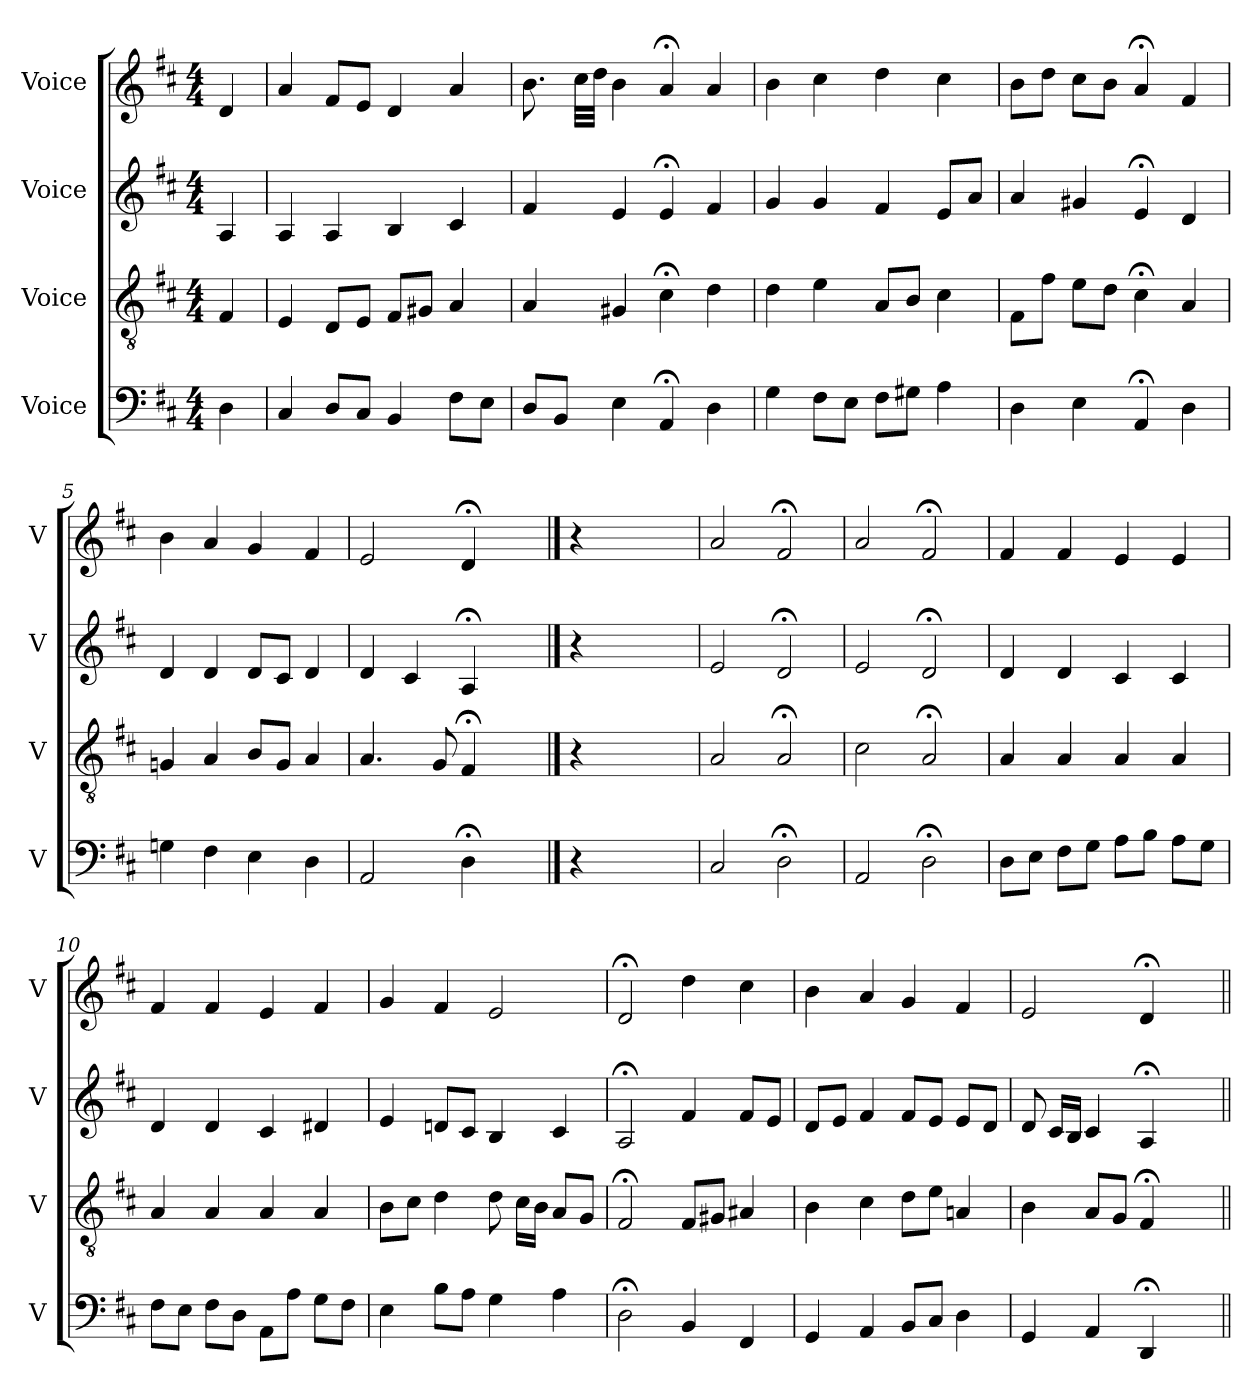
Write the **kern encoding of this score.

**kern	**kern	**kern	**kern
*part4	*part3	*part2	*part1
*staff4	*staff3	*staff2	*staff1
*I"Voice	*I"Voice	*I"Voice	*I"Voice
*I'V	*I'V	*I'V	*I'V
*clefF4	*clefGv2	*clefG2	*clefG2
*k[f#c#]	*k[f#c#]	*k[f#c#]	*k[f#c#]
*M4/4	*M4/4	*M4/4	*M4/4
*MM100	*MM100	*MM100	*MM100
=	=	=	=
4D\	4F#/	4A/	4d/
=1	=1	=1	=1
4C#/	4E/	4A/	4a/
8D/L	8D/L	4A/	8f#/L
8C#/J	8E/J	.	8e/J
4BB/	8F#/L	4B/	4d/
.	8G#X/J	.	.
8F#\L	4A/	4c#/	4a/
8E\J	.	.	.
=2	=2	=2	=2
8D/L	4A/	4f#/	8.b\
8BB/J	.	.	.
.	.	.	32cc#\LLL
.	.	.	32dd\JJJ
4E\	4G#X/	4e/	4b\
4AA;/	4c#;\	4e;/	4a;/
4D\	4d\	4f#/	4a/
=3	=3	=3	=3
4G\	4d\	4g/	4b\
8F#\L	4e\	4g/	4cc#\
8E\J	.	.	.
8F#\L	8A/L	4f#/	4dd\
8G#X\J	8B/J	.	.
4A\	4c#\	8e/L	4cc#\
.	.	8a/J	.
=4	=4	=4	=4
4D\	8F#\L	4a/	8b\L
.	8f#\J	.	8dd\J
4E\	8e\L	4g#X/	8cc#\L
.	8d\J	.	8b\J
4AA;/	4c#;\	4e;/	4a;/
4D\	4A/	4d/	4f#/
!!LO:LB:g=z
=5	=5	=5	=5
4Gn\	4Gn/	4d/	4b\
4F#\	4A/	4d/	4a/
4E\	8B/L	8d/L	4g/
.	8G/J	8c#/J	.
4D\	4A/	4d/	4f#/
=6	=6	=6	=6
2AA/	4.A/	4d/	2e/
.	.	4c#/	.
.	8G/	.	.
4D;\	4F#;/	4A;/	4d;/
4ryy	4ryy	4ryy	4ryy
==	==	==	==
4r	4r	4r	4r
2.ryy	2.ryy	2.ryy	2.ryy
=7	=7	=7	=7
2C#/	2A/	2e/	2a/
2D;\	2A;/	2d;/	2f#;/
=8	=8	=8	=8
2AA/	2c#\	2e/	2a/
2D;\	2A;/	2d;/	2f#;/
=9	=9	=9	=9
8D\L	4A/	4d/	4f#/
8E\J	.	.	.
8F#\L	4A/	4d/	4f#/
8G\J	.	.	.
8A\L	4A/	4c#/	4e/
8B\J	.	.	.
8A\L	4A/	4c#/	4e/
8G\J	.	.	.
!!LO:LB:g=z
=10	=10	=10	=10
8F#\L	4A/	4d/	4f#/
8E\J	.	.	.
8F#\L	4A/	4d/	4f#/
8D\J	.	.	.
8AA\L	4A/	4c#/	4e/
8A\J	.	.	.
8G\L	4A/	4d#X/	4f#/
8F#\J	.	.	.
=11	=11	=11	=11
4E\	8B\L	4e/	4g/
.	8c#\J	.	.
8B\L	4d\	8dn/L	4f#/
8A\J	.	8c#/J	.
4G\	8d\	4B/	2e/
.	16c#\LL	.	.
.	16B\JJ	.	.
4A\	8A/L	4c#/	.
.	8G/J	.	.
=12	=12	=12	=12
2D;\	2F#;/	2A;/	2d;/
4BB/	8F#/L	4f#/	4dd\
.	8G#X/J	.	.
4FF#/	4A#X/	8f#/L	4cc#\
.	.	8e/J	.
=13	=13	=13	=13
4GG/	4B\	8d/L	4b\
.	.	8e/J	.
4AA/	4c#\	4f#/	4a/
8BB/L	8d\L	8f#/L	4g/
8C#/J	8e\J	8e/J	.
4D\	4An/	8e/L	4f#/
.	.	8d/J	.
!!LO:PB:g=z
=14	=14	=14	=14
4GG/	4B\	8d/	2e/
.	.	16c#/LL	.
.	.	16B/JJ	.
4AA/	8A/L	4c#/	.
.	8G/J	.	.
4DD;/	4F#;/	4A;/	4d;/
4ryy	4ryy	4ryy	4ryy
=||	=||	=||	=||
*-	*-	*-	*-
